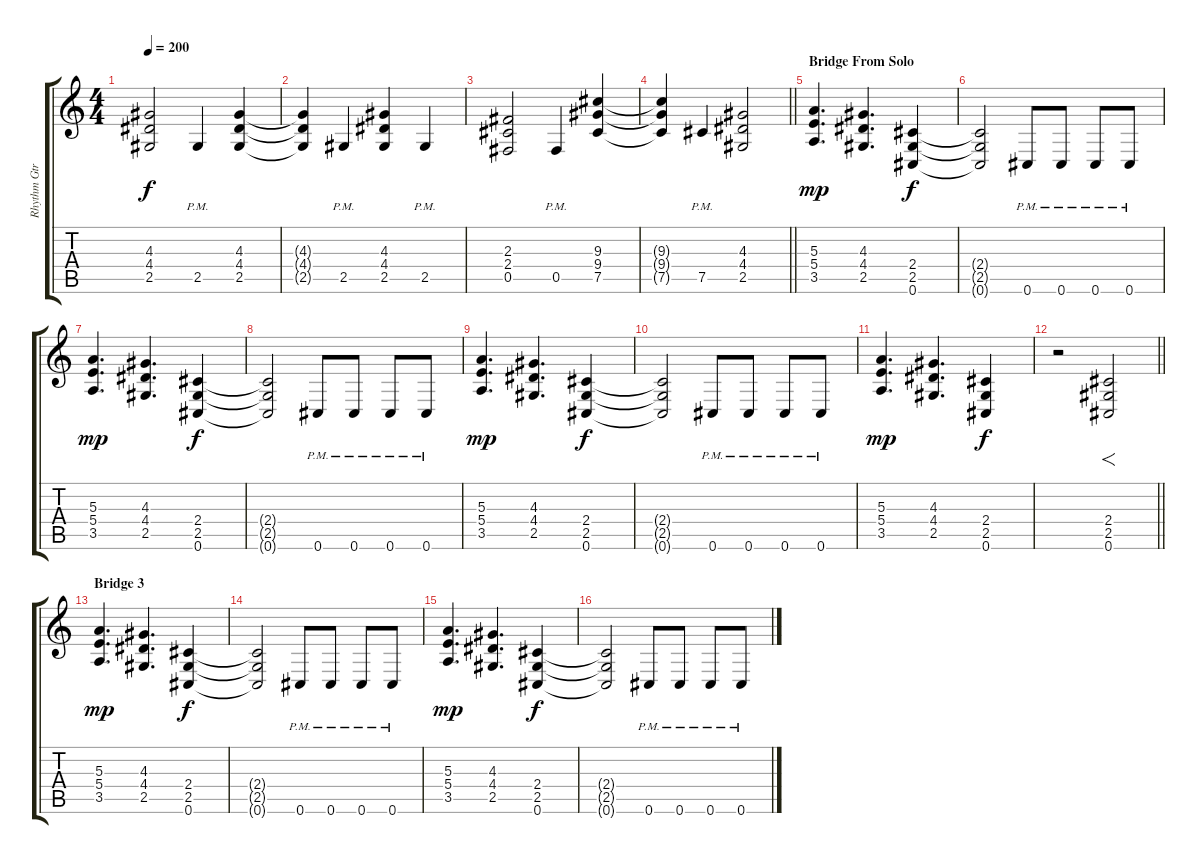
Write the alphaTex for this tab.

\track ("Rhythm Gtr" "Rhythm Gtr") {instrument distortionguitar}
\staff {score tabs}
\tuning (Db4 Ab3 E3 B2 Gb2 Db2) {hide}
\ts (4 4)
\tempo 200
\clef g2
\ks c
(4.3 4.4 2.5).2{dy f} 2.5{pm}.4 (4.3 4.4 2.5).4 |
(4.3{t} 4.4{t} 2.5{t}).4 2.5{pm}.4 (4.3 4.4 2.5).4 2.5{pm}.4 |
(2.3 2.4 0.5).2 0.5{pm}.4 (9.3 9.4 7.5).4 |
\barLineRight lightlight
(9.3{t} 9.4{t} 7.5{t}).4 7.5{pm}.4 (4.3 4.4 2.5).2 |
\section ("" "Bridge From Solo")
(5.3 5.4 3.5).4{d dy mp} (4.3 4.4 2.5).4{d} (2.4 2.5 0.6).4{dy f} |
(2.4{t} 2.5{t} 0.6{t}).2 0.6{pm}.8 0.6{pm}.8 0.6{pm}.8 0.6{pm}.8 |
(5.3 5.4 3.5).4{d dy mp} (4.3 4.4 2.5).4{d} (2.4 2.5 0.6).4{dy f} |
(2.4{t} 2.5{t} 0.6{t}).2 0.6{pm}.8 0.6{pm}.8 0.6{pm}.8 0.6{pm}.8 |
(5.3 5.4 3.5).4{d dy mp} (4.3 4.4 2.5).4{d} (2.4 2.5 0.6).4{dy f} |
(2.4{t} 2.5{t} 0.6{t}).2 0.6{pm}.8 0.6{pm}.8 0.6{pm}.8 0.6{pm}.8 |
(5.3 5.4 3.5).4{d dy mp} (4.3 4.4 2.5).4{d} (2.4 2.5 0.6).4{dy f} |
\barLineRight lightlight
r.2 (2.4 2.5 0.6).2{f} |
\section ("" "Bridge 3")
(5.3 5.4 3.5).4{d dy mp} (4.3 4.4 2.5).4{d} (2.4 2.5 0.6).4{dy f} |
(2.4{t} 2.5{t} 0.6{t}).2 0.6{pm}.8 0.6{pm}.8 0.6{pm}.8 0.6{pm}.8 |
(5.3 5.4 3.5).4{d dy mp} (4.3 4.4 2.5).4{d} (2.4 2.5 0.6).4{dy f} |
(2.4{t} 2.5{t} 0.6{t}).2 0.6{pm}.8 0.6{pm}.8 0.6{pm}.8 0.6{pm}.8
